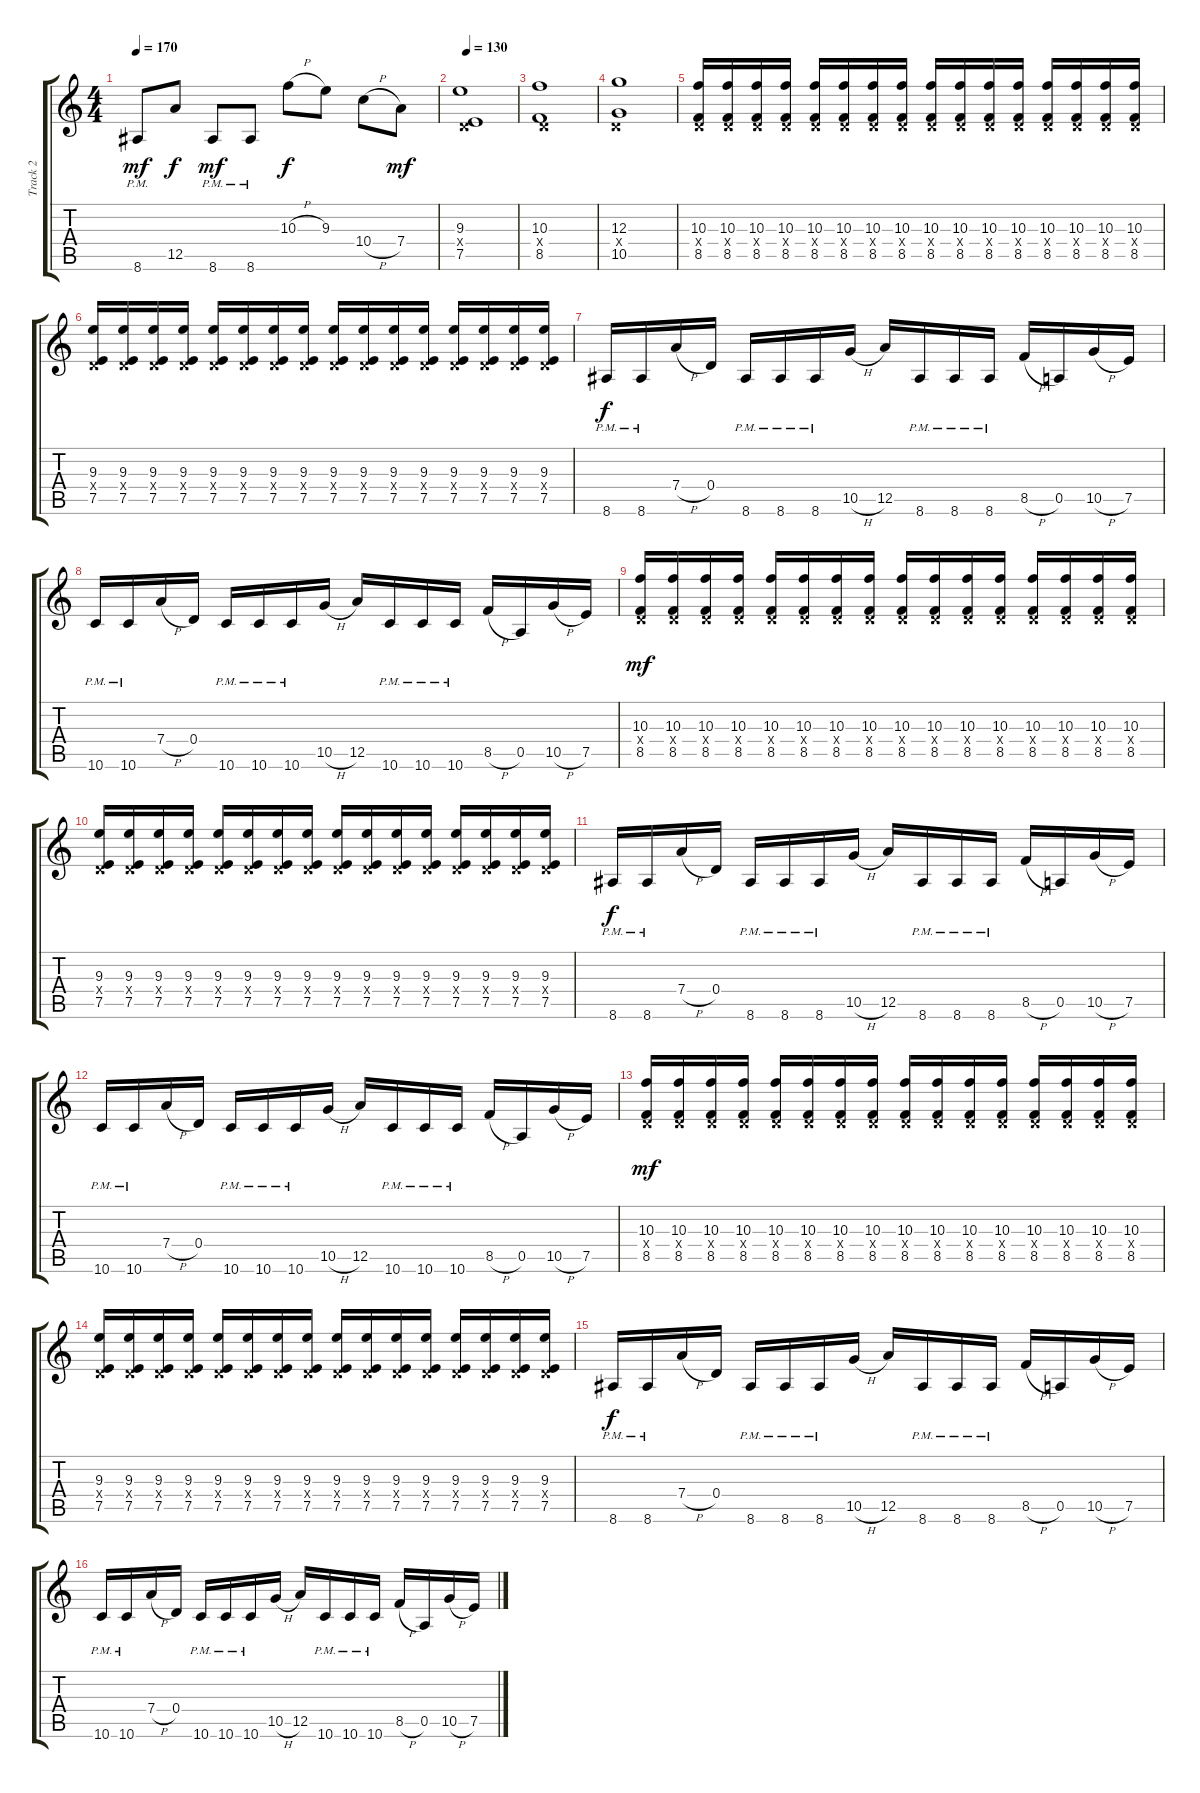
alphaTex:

\track ("Track 2" "Track 2") {instrument distortionguitar}
\staff {score tabs}
\tuning (E4 B3 G3 D3 A2 D2) {hide}
\ts (4 4)
\tempo 170
\clef g2
\ks c
8.6{pm}.8{dy mf} 12.5.8{dy f} 8.6{pm}.8{dy mf} 8.6{pm}.8 10.3{h}.8{dy f} 9.3.8 10.4{h}.8 7.4.8{dy mf} |
\tempo 130
(9.3 0.4{x} 7.5).1 |
(10.3 0.4{x} 8.5).1 |
(12.3 0.4{x} 10.5).1 |
(10.3 0.4{x} 8.5).16 (10.3 0.4{x} 8.5).16 (10.3 0.4{x} 8.5).16 (10.3 0.4{x} 8.5).16 (10.3 0.4{x} 8.5).16 (10.3 0.4{x} 8.5).16 (10.3 0.4{x} 8.5).16 (10.3 0.4{x} 8.5).16 (10.3 0.4{x} 8.5).16 (10.3 0.4{x} 8.5).16 (10.3 0.4{x} 8.5).16 (10.3 0.4{x} 8.5).16 (10.3 0.4{x} 8.5).16 (10.3 0.4{x} 8.5).16 (10.3 0.4{x} 8.5).16 (10.3 0.4{x} 8.5).16 |
(9.3 0.4{x} 7.5).16 (9.3 0.4{x} 7.5).16 (9.3 0.4{x} 7.5).16 (9.3 0.4{x} 7.5).16 (9.3 0.4{x} 7.5).16 (9.3 0.4{x} 7.5).16 (9.3 0.4{x} 7.5).16 (9.3 0.4{x} 7.5).16 (9.3 0.4{x} 7.5).16 (9.3 0.4{x} 7.5).16 (9.3 0.4{x} 7.5).16 (9.3 0.4{x} 7.5).16 (9.3 0.4{x} 7.5).16 (9.3 0.4{x} 7.5).16 (9.3 0.4{x} 7.5).16 (9.3 0.4{x} 7.5).16 |
8.6{pm}.16{dy f} 8.6{pm}.16 7.4{h}.16 0.4.16 8.6{pm}.16 8.6{pm}.16 8.6{pm}.16 10.5{h}.16 12.5.16 8.6{pm}.16 8.6{pm}.16 8.6{pm}.16 8.5{h}.16 0.5.16 10.5{h}.16 7.5.16 |
10.6{pm}.16 10.6{pm}.16 7.4{h}.16 0.4.16 10.6{pm}.16 10.6{pm}.16 10.6{pm}.16 10.5{h}.16 12.5.16 10.6{pm}.16 10.6{pm}.16 10.6{pm}.16 8.5{h}.16 0.5.16 10.5{h}.16 7.5.16 |
(10.3 0.4{x} 8.5).16{dy mf} (10.3 0.4{x} 8.5).16 (10.3 0.4{x} 8.5).16 (10.3 0.4{x} 8.5).16 (10.3 0.4{x} 8.5).16 (10.3 0.4{x} 8.5).16 (10.3 0.4{x} 8.5).16 (10.3 0.4{x} 8.5).16 (10.3 0.4{x} 8.5).16 (10.3 0.4{x} 8.5).16 (10.3 0.4{x} 8.5).16 (10.3 0.4{x} 8.5).16 (10.3 0.4{x} 8.5).16 (10.3 0.4{x} 8.5).16 (10.3 0.4{x} 8.5).16 (10.3 0.4{x} 8.5).16 |
(9.3 0.4{x} 7.5).16 (9.3 0.4{x} 7.5).16 (9.3 0.4{x} 7.5).16 (9.3 0.4{x} 7.5).16 (9.3 0.4{x} 7.5).16 (9.3 0.4{x} 7.5).16 (9.3 0.4{x} 7.5).16 (9.3 0.4{x} 7.5).16 (9.3 0.4{x} 7.5).16 (9.3 0.4{x} 7.5).16 (9.3 0.4{x} 7.5).16 (9.3 0.4{x} 7.5).16 (9.3 0.4{x} 7.5).16 (9.3 0.4{x} 7.5).16 (9.3 0.4{x} 7.5).16 (9.3 0.4{x} 7.5).16 |
8.6{pm}.16{dy f} 8.6{pm}.16 7.4{h}.16 0.4.16 8.6{pm}.16 8.6{pm}.16 8.6{pm}.16 10.5{h}.16 12.5.16 8.6{pm}.16 8.6{pm}.16 8.6{pm}.16 8.5{h}.16 0.5.16 10.5{h}.16 7.5.16 |
10.6{pm}.16 10.6{pm}.16 7.4{h}.16 0.4.16 10.6{pm}.16 10.6{pm}.16 10.6{pm}.16 10.5{h}.16 12.5.16 10.6{pm}.16 10.6{pm}.16 10.6{pm}.16 8.5{h}.16 0.5.16 10.5{h}.16 7.5.16 |
(10.3 0.4{x} 8.5).16{dy mf} (10.3 0.4{x} 8.5).16 (10.3 0.4{x} 8.5).16 (10.3 0.4{x} 8.5).16 (10.3 0.4{x} 8.5).16 (10.3 0.4{x} 8.5).16 (10.3 0.4{x} 8.5).16 (10.3 0.4{x} 8.5).16 (10.3 0.4{x} 8.5).16 (10.3 0.4{x} 8.5).16 (10.3 0.4{x} 8.5).16 (10.3 0.4{x} 8.5).16 (10.3 0.4{x} 8.5).16 (10.3 0.4{x} 8.5).16 (10.3 0.4{x} 8.5).16 (10.3 0.4{x} 8.5).16 |
(9.3 0.4{x} 7.5).16 (9.3 0.4{x} 7.5).16 (9.3 0.4{x} 7.5).16 (9.3 0.4{x} 7.5).16 (9.3 0.4{x} 7.5).16 (9.3 0.4{x} 7.5).16 (9.3 0.4{x} 7.5).16 (9.3 0.4{x} 7.5).16 (9.3 0.4{x} 7.5).16 (9.3 0.4{x} 7.5).16 (9.3 0.4{x} 7.5).16 (9.3 0.4{x} 7.5).16 (9.3 0.4{x} 7.5).16 (9.3 0.4{x} 7.5).16 (9.3 0.4{x} 7.5).16 (9.3 0.4{x} 7.5).16 |
8.6{pm}.16{dy f} 8.6{pm}.16 7.4{h}.16 0.4.16 8.6{pm}.16 8.6{pm}.16 8.6{pm}.16 10.5{h}.16 12.5.16 8.6{pm}.16 8.6{pm}.16 8.6{pm}.16 8.5{h}.16 0.5.16 10.5{h}.16 7.5.16 |
10.6{pm}.16 10.6{pm}.16 7.4{h}.16 0.4.16 10.6{pm}.16 10.6{pm}.16 10.6{pm}.16 10.5{h}.16 12.5.16 10.6{pm}.16 10.6{pm}.16 10.6{pm}.16 8.5{h}.16 0.5.16 10.5{h}.16 7.5.16
